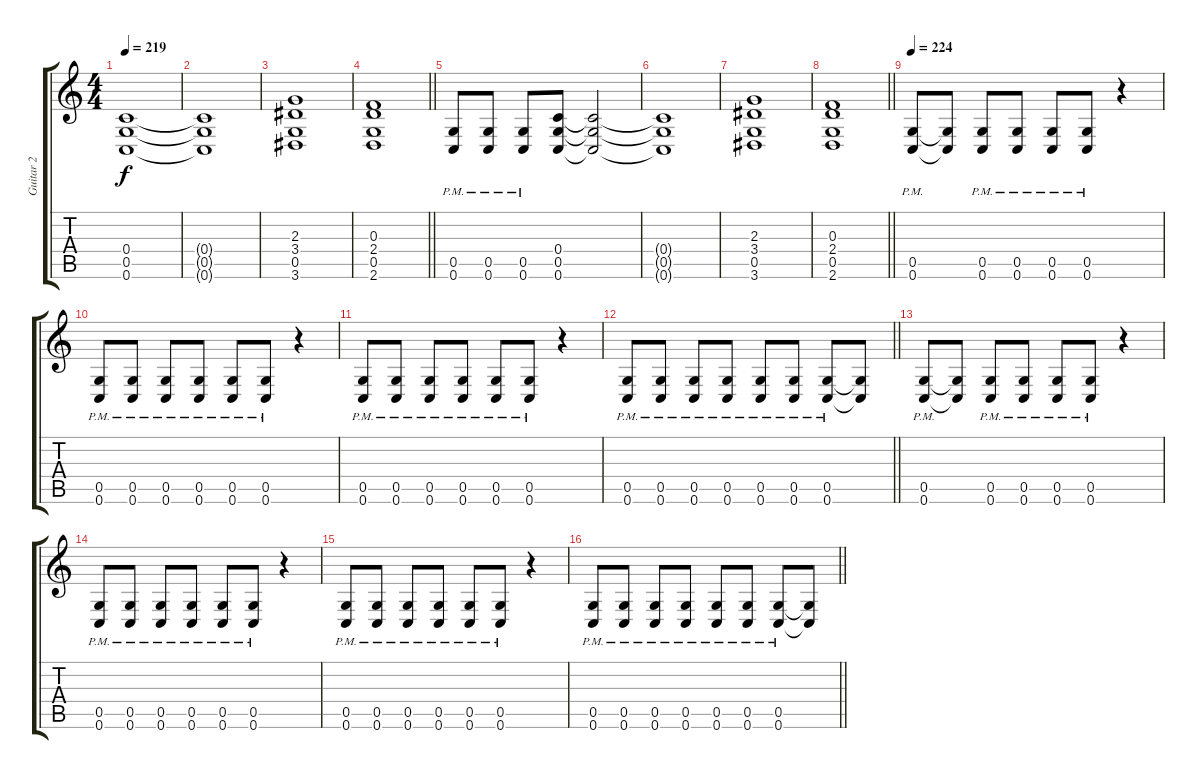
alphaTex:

\track ("Guitar 2" "Guitar 2") {instrument distortionguitar}
\staff {score tabs}
\tuning (D4 A3 F3 C3 G2 C2) {hide}
\ts (4 4)
\section ("" "")
\tempo 219
\clef g2
\ks c
(0.4 0.5 0.6).1{dy f} |
(0.4{t} 0.5{t} 0.6{t}).1 |
(2.3 3.4 0.5 3.6).1 |
\barLineRight lightlight
(0.3 2.4 0.5 2.6).1 |
(0.5{pm} 0.6{pm}).8 (0.5{pm} 0.6{pm}).8 (0.5{pm} 0.6{pm}).8 (0.4 0.5 0.6).8 (0.4{t} 0.5{t} 0.6{t}).2 |
(0.4{t} 0.5{t} 0.6{t}).1 |
(2.3 3.4 0.5 3.6).1 |
\barLineRight lightlight
(0.3 2.4 0.5 2.6).1 |
\section ("" "")
\tempo 224
(0.5{pm} 0.6{pm}).8 (0.5{t} 0.6{t}).8 (0.5{pm} 0.6{pm}).8 (0.5{pm} 0.6{pm}).8 (0.5{pm} 0.6{pm}).8 (0.5{pm} 0.6{pm}).8 r.4 |
(0.5{pm} 0.6{pm}).8 (0.5{pm} 0.6{pm}).8 (0.5{pm} 0.6{pm}).8 (0.5{pm} 0.6{pm}).8 (0.5{pm} 0.6{pm}).8 (0.5{pm} 0.6{pm}).8 r.4 |
(0.5{pm} 0.6{pm}).8 (0.5{pm} 0.6{pm}).8 (0.5{pm} 0.6{pm}).8 (0.5{pm} 0.6{pm}).8 (0.5{pm} 0.6{pm}).8 (0.5{pm} 0.6{pm}).8 r.4 |
\barLineRight lightlight
(0.5{pm} 0.6{pm}).8 (0.5{pm} 0.6{pm}).8 (0.5{pm} 0.6{pm}).8 (0.5{pm} 0.6{pm}).8 (0.5{pm} 0.6{pm}).8 (0.5{pm} 0.6{pm}).8 (0.5{pm} 0.6{pm}).8 (0.5{t} 0.6{t}).8 |
(0.5{pm} 0.6{pm}).8 (0.5{t} 0.6{t}).8 (0.5{pm} 0.6{pm}).8 (0.5{pm} 0.6{pm}).8 (0.5{pm} 0.6{pm}).8 (0.5{pm} 0.6{pm}).8 r.4 |
(0.5{pm} 0.6{pm}).8 (0.5{pm} 0.6{pm}).8 (0.5{pm} 0.6{pm}).8 (0.5{pm} 0.6{pm}).8 (0.5{pm} 0.6{pm}).8 (0.5{pm} 0.6{pm}).8 r.4 |
(0.5{pm} 0.6{pm}).8 (0.5{pm} 0.6{pm}).8 (0.5{pm} 0.6{pm}).8 (0.5{pm} 0.6{pm}).8 (0.5{pm} 0.6{pm}).8 (0.5{pm} 0.6{pm}).8 r.4 |
\barLineRight lightlight
(0.5{pm} 0.6{pm}).8 (0.5{pm} 0.6{pm}).8 (0.5{pm} 0.6{pm}).8 (0.5{pm} 0.6{pm}).8 (0.5{pm} 0.6{pm}).8 (0.5{pm} 0.6{pm}).8 (0.5{pm} 0.6{pm}).8 (0.5{t} 0.6{t}).8
